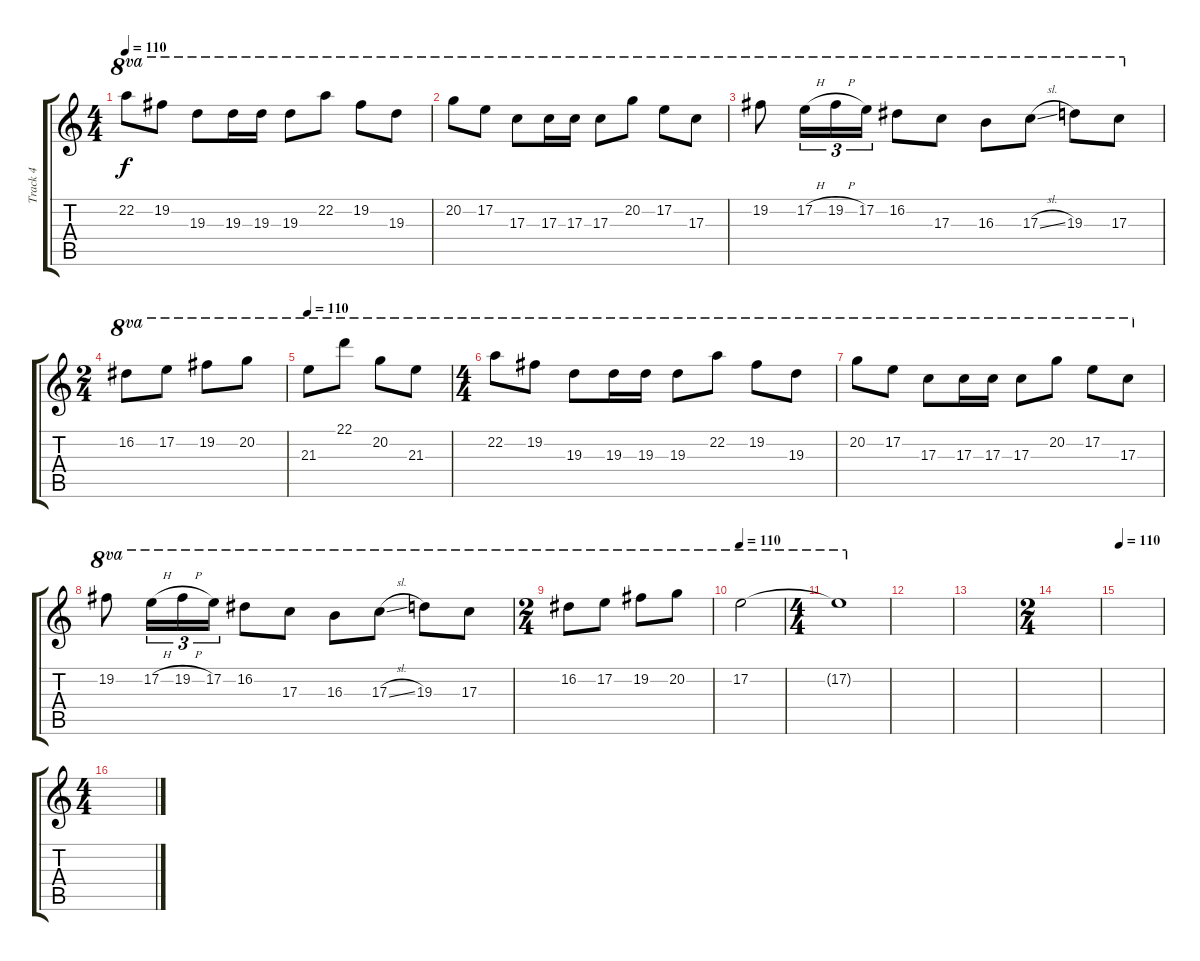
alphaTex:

\track ("Track 4" "Track 4") {instrument distortionguitar}
\staff {score tabs}
\tuning (E4 B3 G3 D3 A2 E2) {hide}
\ts (4 4)
\tempo 110
\clef g2
\ks c
22.2.8{ot 8va dy f} 19.2.8{ot 8va} 19.3.8{ot 8va} 19.3.16{ot 8va} 19.3.16{ot 8va} 19.3.8{ot 8va} 22.2.8{ot 8va} 19.2.8{ot 8va} 19.3.8{ot 8va} |
20.2.8{ot 8va} 17.2.8{ot 8va} 17.3.8{ot 8va} 17.3.16{ot 8va} 17.3.16{ot 8va} 17.3.8{ot 8va} 20.2.8{ot 8va} 17.2.8{ot 8va} 17.3.8{ot 8va} |
19.2.8{ot 8va} 17.2{h}.16{tu (3 2) ot 8va} 19.2{h}.16{tu (3 2) ot 8va} 17.2.16{tu (3 2) ot 8va} 16.2.8{ot 8va} 17.3.8{ot 8va} 16.3.8{ot 8va} 17.3{sl}.8{ot 8va} 19.3.8{ot 8va} 17.3.8{ot 8va} |
\ts (2 4)
16.2.8{ot 8va} 17.2.8{ot 8va} 19.2.8{ot 8va} 20.2.8{ot 8va} |
\tempo 110
21.3.8{ot 8va} 22.1.8{ot 8va} 20.2.8{ot 8va} 21.3.8{ot 8va} |
\ts (4 4)
22.2.8{ot 8va} 19.2.8{ot 8va} 19.3.8{ot 8va} 19.3.16{ot 8va} 19.3.16{ot 8va} 19.3.8{ot 8va} 22.2.8{ot 8va} 19.2.8{ot 8va} 19.3.8{ot 8va} |
20.2.8{ot 8va} 17.2.8{ot 8va} 17.3.8{ot 8va} 17.3.16{ot 8va} 17.3.16{ot 8va} 17.3.8{ot 8va} 20.2.8{ot 8va} 17.2.8{ot 8va} 17.3.8{ot 8va} |
19.2.8{ot 8va} 17.2{h}.16{tu (3 2) ot 8va} 19.2{h}.16{tu (3 2) ot 8va} 17.2.16{tu (3 2) ot 8va} 16.2.8{ot 8va} 17.3.8{ot 8va} 16.3.8{ot 8va} 17.3{sl}.8{ot 8va} 19.3.8{ot 8va} 17.3.8{ot 8va} |
\ts (2 4)
16.2.8{ot 8va} 17.2.8{ot 8va} 19.2.8{ot 8va} 20.2.8{ot 8va} |
\tempo 110
17.2.2{ot 8va} |
\ts (4 4)
17.2{t}.1{ot 8va} |
|
|
\ts (2 4)
|
\tempo 110
|
\ts (4 4)
